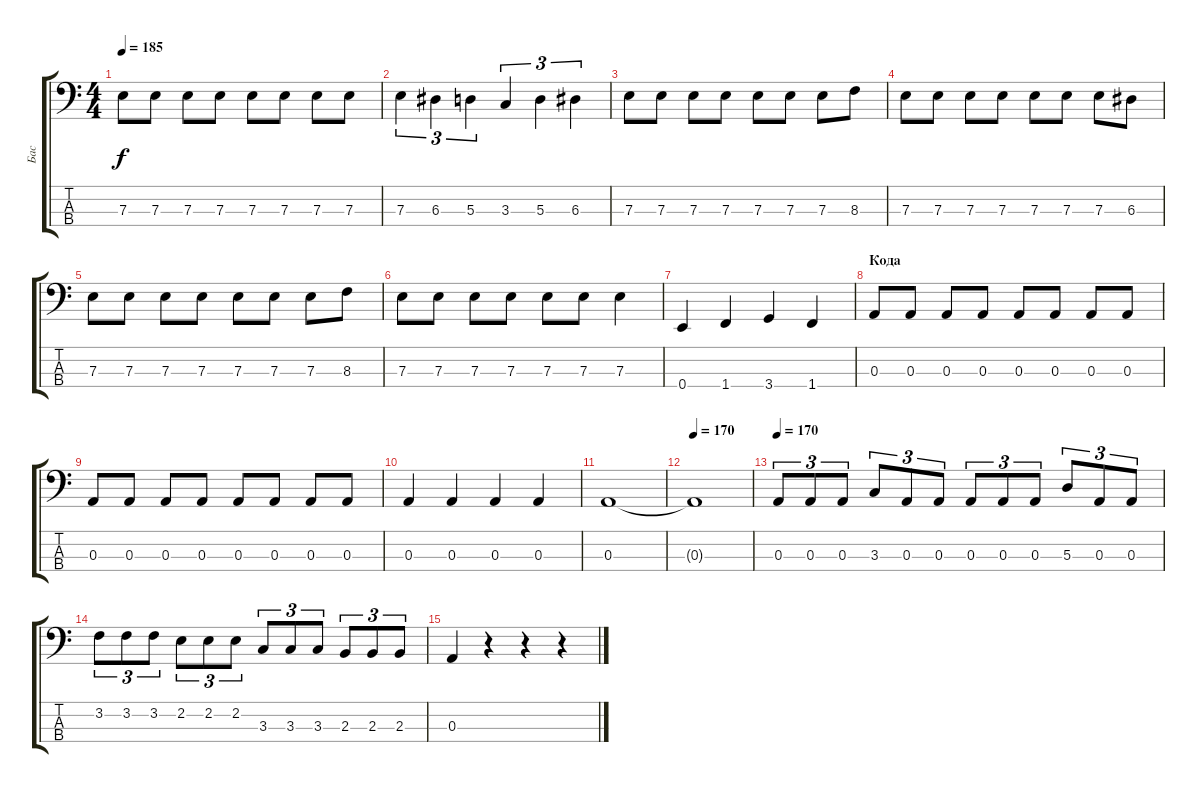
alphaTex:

\track ("Бас" "Бас") {instrument electricbassfinger}
\staff {score tabs}
\tuning (G2 D2 A1 E1) {hide}
\ts (4 4)
\tempo 185
\clef f4
\ks c
7.3.8{dy f} 7.3.8 7.3.8 7.3.8 7.3.8 7.3.8 7.3.8 7.3.8 |
7.3.4{tu (3 2)} 6.3.4{tu (3 2)} 5.3.4{tu (3 2)} 3.3.4{tu (3 2)} 5.3.4{tu (3 2)} 6.3.4{tu (3 2)} |
7.3.8 7.3.8 7.3.8 7.3.8 7.3.8 7.3.8 7.3.8 8.3.8 |
7.3.8 7.3.8 7.3.8 7.3.8 7.3.8 7.3.8 7.3.8 6.3.8 |
7.3.8 7.3.8 7.3.8 7.3.8 7.3.8 7.3.8 7.3.8 8.3.8 |
7.3.8 7.3.8 7.3.8 7.3.8 7.3.8 7.3.8 7.3.4 |
0.4.4 1.4.4 3.4.4 1.4.4 |
\section ("" "Кода")
0.3.8 0.3.8 0.3.8 0.3.8 0.3.8 0.3.8 0.3.8 0.3.8 |
0.3.8 0.3.8 0.3.8 0.3.8 0.3.8 0.3.8 0.3.8 0.3.8 |
0.3.4 0.3.4 0.3.4 0.3.4 |
0.3.1 |
\tempo 170
0.3{t}.1 |
\tempo 170
0.3.8{tu (3 2)} 0.3.8{tu (3 2)} 0.3.8{tu (3 2)} 3.3.8{tu (3 2)} 0.3.8{tu (3 2)} 0.3.8{tu (3 2)} 0.3.8{tu (3 2)} 0.3.8{tu (3 2)} 0.3.8{tu (3 2)} 5.3.8{tu (3 2)} 0.3.8{tu (3 2)} 0.3.8{tu (3 2)} |
3.2.8{tu (3 2)} 3.2.8{tu (3 2)} 3.2.8{tu (3 2)} 2.2.8{tu (3 2)} 2.2.8{tu (3 2)} 2.2.8{tu (3 2)} 3.3.8{tu (3 2)} 3.3.8{tu (3 2)} 3.3.8{tu (3 2)} 2.3.8{tu (3 2)} 2.3.8{tu (3 2)} 2.3.8{tu (3 2)} |
0.3.4 r.4 r.4 r.4
